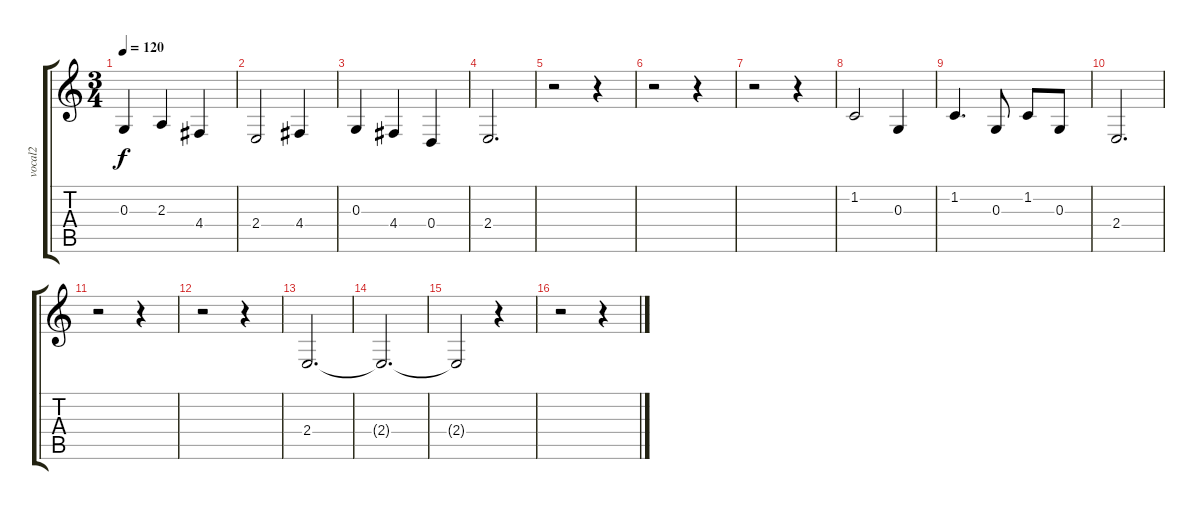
\track ("vocal2" "vocal2") {instrument flute}
\staff {score tabs}
\tuning (E4 B3 G3 D3 A2 E2) {hide}
\ts (3 4)
\tempo 120
\clef g2
\ks c
0.3.4{dy f} 2.3.4 4.4.4 |
2.4.2 4.4.4 |
0.3.4 4.4.4 0.4.4 |
2.4.2{d} |
r.2 r.4 |
r.2 r.4 |
r.2 r.4 |
1.2.2 0.3.4 |
1.2.4{d} 0.3.8 1.2.8 0.3.8 |
2.4.2{d} |
r.2 r.4 |
r.2 r.4 |
2.4.2{d} |
2.4{t}.2{d} |
2.4{t}.2 r.4 |
r.2 r.4
